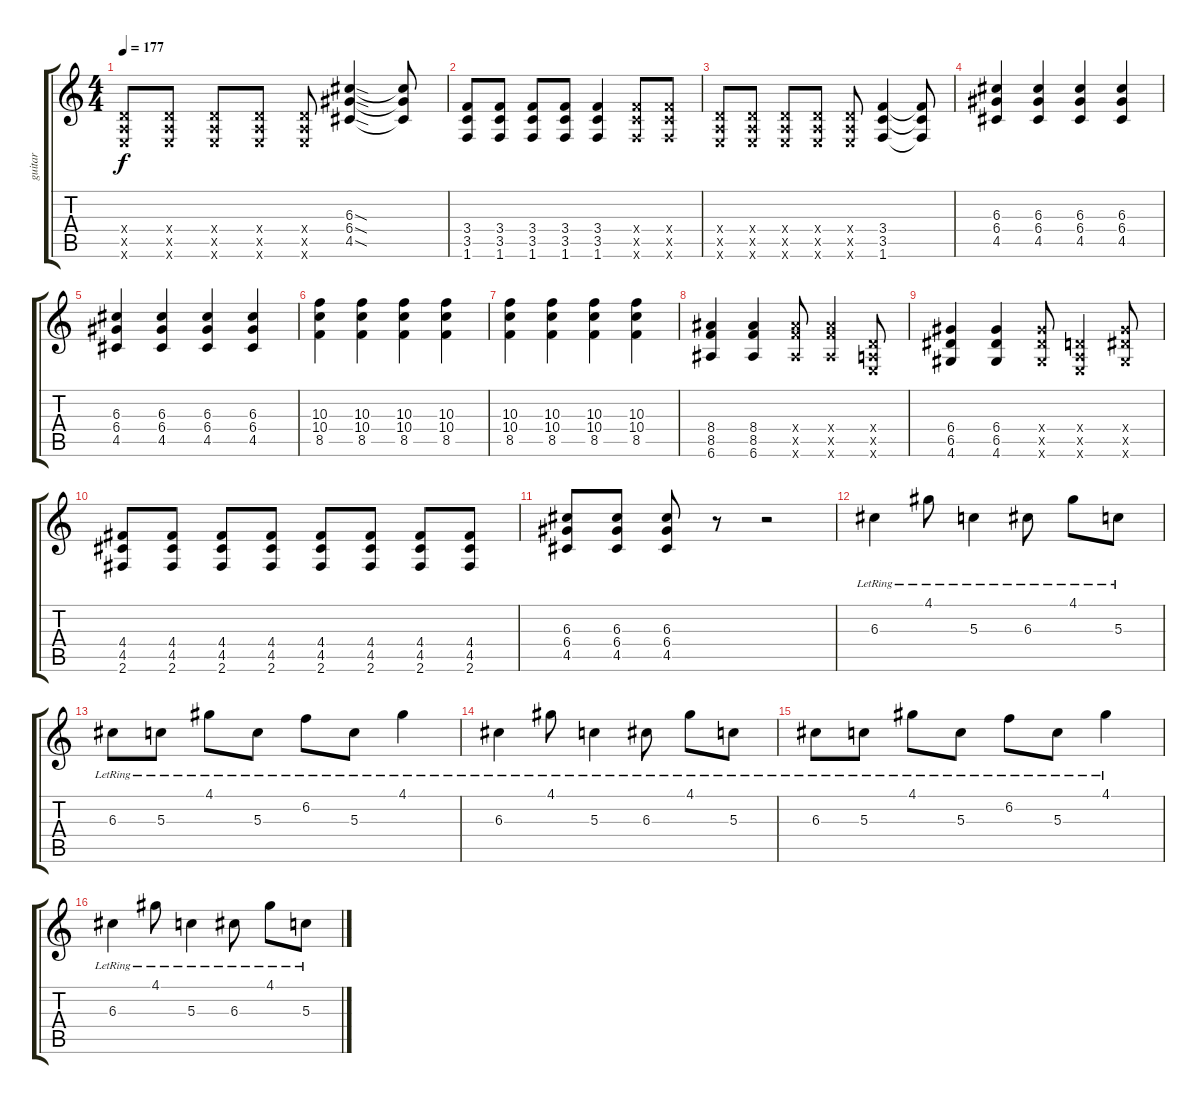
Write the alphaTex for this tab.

\track ("guitar" "guitar") {instrument distortionguitar}
\staff {score tabs}
\tuning (E4 B3 G3 D3 A2 E2) {hide}
\ts (4 4)
\tempo 177
\clef g2
\ks c
(0.4{x} 0.5{x} 0.6{x}).8{dy f} (0.4{x} 0.5{x} 0.6{x}).8 (0.4{x} 0.5{x} 0.6{x}).8 (0.4{x} 0.5{x} 0.6{x}).8 (0.4{x} 0.5{x} 0.6{x}).8 (6.3{sod} 6.4{sod} 4.5{sod}).4 (6.3{t} 6.4{t} 4.5{t}).8 |
(3.4 3.5 1.6).8 (3.4 3.5 1.6).8 (3.4 3.5 1.6).8 (3.4 3.5 1.6).8 (3.4 3.5 1.6).4 (3.4{x} 3.5{x} 1.6{x}).8 (3.4{x} 3.5{x} 1.6{x}).8 |
(0.4{x} 0.5{x} 0.6{x}).8 (0.4{x} 0.5{x} 0.6{x}).8 (0.4{x} 0.5{x} 0.6{x}).8 (0.4{x} 0.5{x} 0.6{x}).8 (0.4{x} 0.5{x} 0.6{x}).8 (3.4 3.5 1.6).4 (3.4{t} 3.5{t} 1.6{t}).8 |
\section ("" "")
(6.3 6.4 4.5).4 (6.3 6.4 4.5).4 (6.3 6.4 4.5).4 (6.3 6.4 4.5).4 |
(6.3 6.4 4.5).4 (6.3 6.4 4.5).4 (6.3 6.4 4.5).4 (6.3 6.4 4.5).4 |
(10.3 10.4 8.5).4 (10.3 10.4 8.5).4 (10.3 10.4 8.5).4 (10.3 10.4 8.5).4 |
(10.3 10.4 8.5).4 (10.3 10.4 8.5).4 (10.3 10.4 8.5).4 (10.3 10.4 8.5).4 |
(8.4 8.5 6.6).4 (8.4 8.5 6.6).4 (8.4{x} 8.5{x} 6.6{x}).8 (8.4{x} 8.5{x} 6.6{x}).4 (0.4{x} 0.5{x} 0.6{x}).8 |
(6.4 6.5 4.6).4 (6.4 6.5 4.6).4 (6.4{x} 6.5{x} 4.6{x}).8 (0.4{x} 0.5{x} 0.6{x}).4 (6.4{x} 6.5{x} 4.6{x}).8 |
(4.4 4.5 2.6).8 (4.4 4.5 2.6).8 (4.4 4.5 2.6).8 (4.4 4.5 2.6).8 (4.4 4.5 2.6).8 (4.4 4.5 2.6).8 (4.4 4.5 2.6).8 (4.4 4.5 2.6).8 |
(6.3 6.4 4.5).8 (6.3 6.4 4.5).8 (6.3 6.4 4.5).8 r.8 r.2 |
6.3{lr}.4{instrument electricguitarclean} 4.1{lr}.8 5.3{lr}.4 6.3{lr}.8 4.1{lr}.8 5.3{lr}.8 |
6.3{lr}.8 5.3{lr}.8 4.1{lr}.8 5.3{lr}.8 6.2{lr}.8 5.3{lr}.8 4.1{lr}.4 |
6.3{lr}.4 4.1{lr}.8 5.3{lr}.4 6.3{lr}.8 4.1{lr}.8 5.3{lr}.8 |
6.3{lr}.8 5.3{lr}.8 4.1{lr}.8 5.3{lr}.8 6.2{lr}.8 5.3{lr}.8 4.1{lr}.4 |
6.3{lr}.4 4.1{lr}.8 5.3{lr}.4 6.3{lr}.8 4.1{lr}.8 5.3{lr}.8
